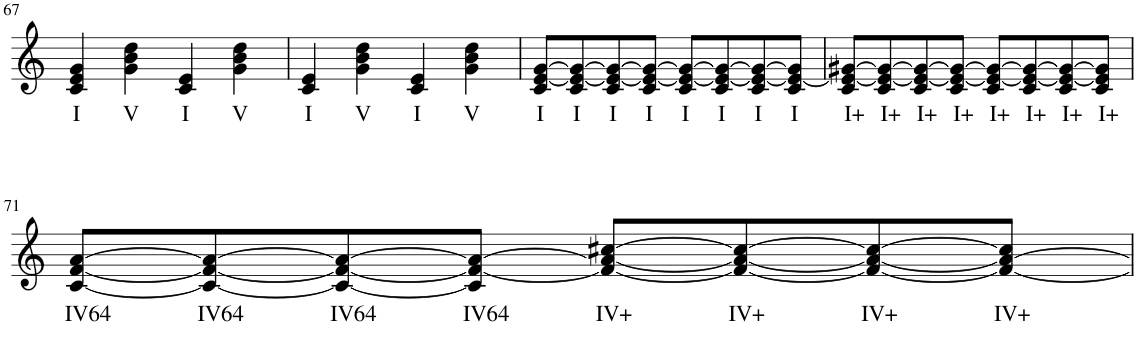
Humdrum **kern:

**kern	**text
*part1	*part1
*staff1	*staff1
*I"Piano	*
*I'Pno	*
!!LO:PB:g=z
*clefG2	*
*k[]	*
*M2/2	*
*met(c|)	*
=67	=67
!	!LO:LY:b
4c/ 4e/ 4g/	I
!	!LO:LY:b
4g\ 4b\ 4dd\	V
!	!LO:LY:b
4c/ 4e/	I
!	!LO:LY:b
4g\ 4b\ 4dd\	V
=68	=68
!	!LO:LY:b
4c/ 4e/	I
!	!LO:LY:b
4g\ 4b\ 4dd\	V
!	!LO:LY:b
4c/ 4e/	I
!	!LO:LY:b
4g\ 4b\ 4dd\	V
=69	=69
!	!LO:LY:b
8c/ [8e/ [8g/L	I
!	!LO:LY:b
8c/ 8e/_ 8g/_	I
!	!LO:LY:b
8c/ 8e/_ 8g/_	I
!	!LO:LY:b
8c/ 8e/_ 8g/_J	I
!	!LO:LY:b
8c/ 8e/_ 8g/_L	I
!	!LO:LY:b
8c/ 8e/_ 8g/_	I
!	!LO:LY:b
8c/ 8e/_ 8g/_	I
!	!LO:LY:b
8c/ 8e/_ 8g/]J	I
=70	=70
!	!LO:LY:b
8c/ 8e/_ [8g#X/L	I+
!	!LO:LY:b
8c/ 8e/_ 8g#/_	I+
!	!LO:LY:b
8c/ 8e/_ 8g#/_	I+
!	!LO:LY:b
8c/ 8e/_ 8g#/_J	I+
!	!LO:LY:b
8c/ 8e/_ 8g#/_L	I+
!	!LO:LY:b
8c/ 8e/_ 8g#/_	I+
!	!LO:LY:b
8c/ 8e/_ 8g#/_	I+
!	!LO:LY:b
8c/ 8e/] 8g#/]J	I+
!!LO:LB:g=z
=71	=71
!	!LO:LY:b
[8c/ [8f/ [8a/L	IV64
!	!LO:LY:b
8c/_ 8f/_ 8a/_	IV64
!	!LO:LY:b
8c/_ 8f/_ 8a/_	IV64
!	!LO:LY:b
8c/] 8f/_ 8a/_J	IV64
!	!LO:LY:b
8f/_ 8a/_ [8cc#X/L	IV+
!	!LO:LY:b
8f/_ 8a/_ 8cc#/_	IV+
!	!LO:LY:b
8f/_ 8a/_ 8cc#/_	IV+
!	!LO:LY:b
8f/_ 8a/_ 8cc#/]J	IV+
=	=
*-	*-
